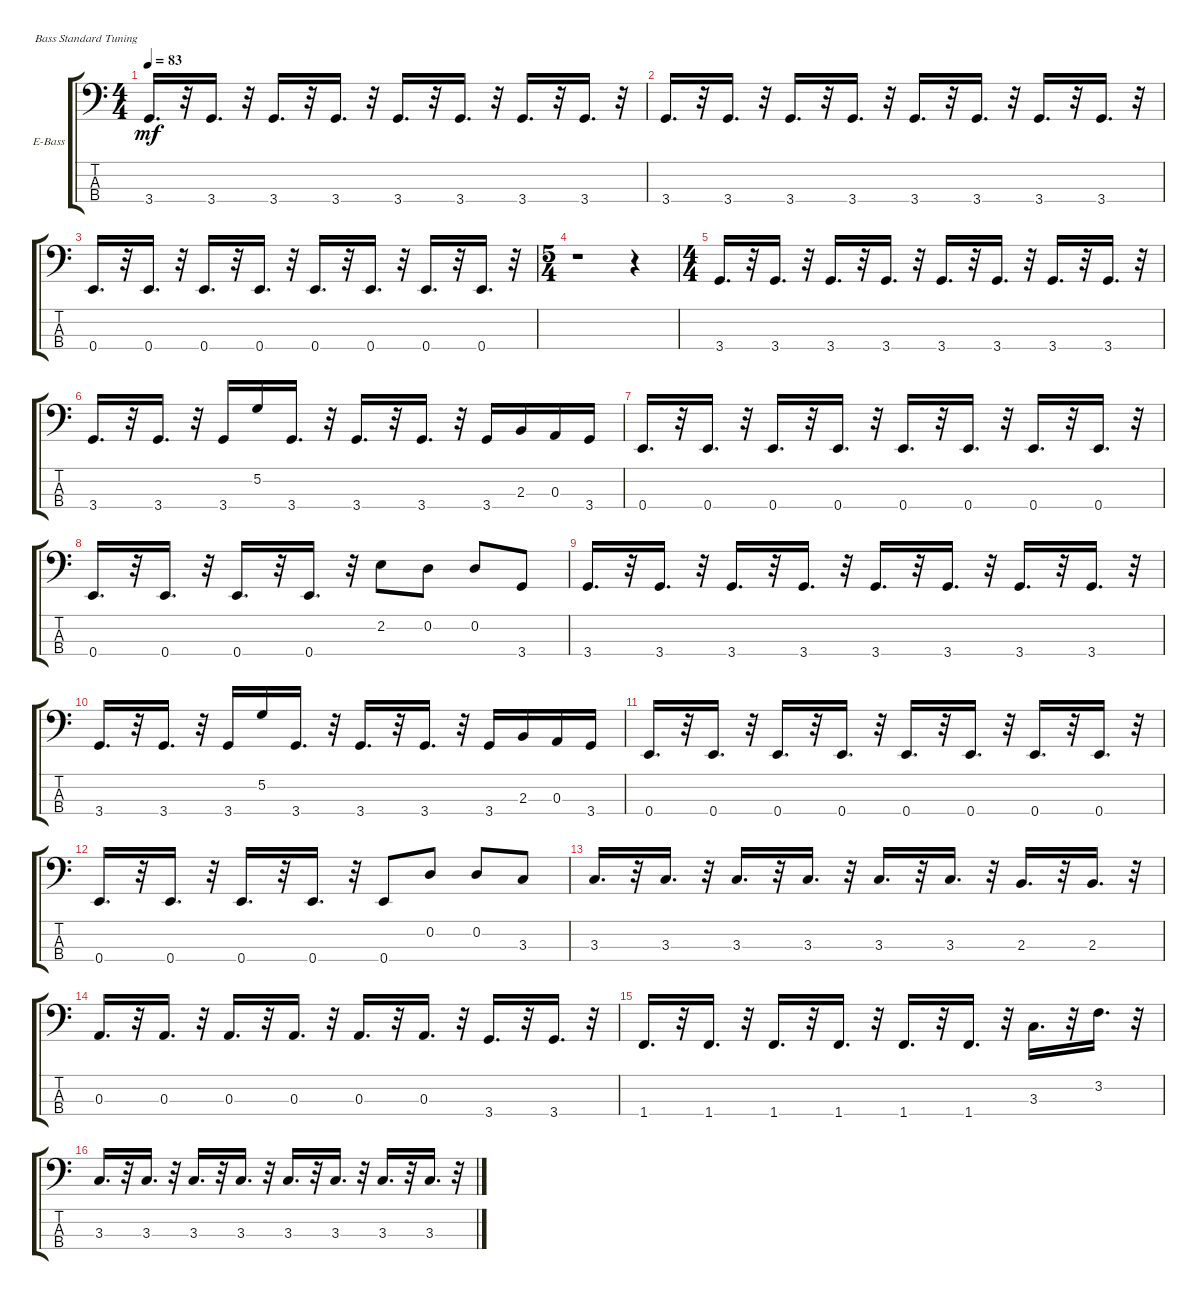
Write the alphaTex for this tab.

\defaultSystemsLayout 4
\bracketExtendMode groupsimilarinstruments
\firstSystemTrackNameOrientation horizontal
\otherSystemsTrackNameOrientation horizontal
\chordDiagramsInScore
\track ("Electric Bass" "E-Bass") {instrument electricbassfinger}
\staff {score tabs}
\tuning (G2 D2 A1 E1)
\ts (4 4)
\tempo 83
\clef f4
\scale
0.653631
\ks c
3.4.16{d dy mf instrument electricbassfinger} r.32 3.4.16{d} r.32 3.4.16{d} r.32 3.4.16{d} r.32 3.4.16{d} r.32 3.4.16{d} r.32 3.4.16{d} r.32 3.4.16{d} r.32 |
\scale
0.346369 3.4.16{d} r.32 3.4.16{d} r.32 3.4.16{d} r.32 3.4.16{d} r.32 3.4.16{d} r.32 3.4.16{d} r.32 3.4.16{d} r.32 3.4.16{d} r.32 |
\scale
0.5 0.4.16{d} r.32 0.4.16{d} r.32 0.4.16{d} r.32 0.4.16{d} r.32 0.4.16{d} r.32 0.4.16{d} r.32 0.4.16{d} r.32 0.4.16{d} r.32 |
\ts (5 4)
\scale
0.5 r.1 r.4 |
\ts (4 4)
\scale
0.5 3.4.16{d} r.32 3.4.16{d} r.32 3.4.16{d} r.32 3.4.16{d} r.32 3.4.16{d} r.32 3.4.16{d} r.32 3.4.16{d} r.32 3.4.16{d} r.32 |
\scale
0.5 3.4.16{d} r.32 3.4.16{d} r.32 3.4.16 5.2.16 3.4.16{d} r.32 3.4.16{d} r.32 3.4.16{d} r.32 3.4.16 2.3.16 0.3.16 3.4.16 |
\scale
0.5 0.4.16{d} r.32 0.4.16{d} r.32 0.4.16{d} r.32 0.4.16{d} r.32 0.4.16{d} r.32 0.4.16{d} r.32 0.4.16{d} r.32 0.4.16{d} r.32 |
\scale
0.5 0.4.16{d} r.32 0.4.16{d} r.32 0.4.16{d} r.32 0.4.16{d} r.32 2.2.8 0.2.8 0.2.8 3.4.8 |
\scale
0.5 3.4.16{d} r.32 3.4.16{d} r.32 3.4.16{d} r.32 3.4.16{d} r.32 3.4.16{d} r.32 3.4.16{d} r.32 3.4.16{d} r.32 3.4.16{d} r.32 |
\scale
0.5 3.4.16{d} r.32 3.4.16{d} r.32 3.4.16 5.2.16 3.4.16{d} r.32 3.4.16{d} r.32 3.4.16{d} r.32 3.4.16 2.3.16 0.3.16 3.4.16 |
\scale
0.5 0.4.16{d} r.32 0.4.16{d} r.32 0.4.16{d} r.32 0.4.16{d} r.32 0.4.16{d} r.32 0.4.16{d} r.32 0.4.16{d} r.32 0.4.16{d} r.32 |
\scale
0.5 0.4.16{d} r.32 0.4.16{d} r.32 0.4.16{d} r.32 0.4.16{d} r.32 0.4.8 0.2.8 0.2.8 3.3.8 |
\scale
0.5 3.3.16{d} r.32 3.3.16{d} r.32 3.3.16{d} r.32 3.3.16{d} r.32 3.3.16{d} r.32 3.3.16{d} r.32 2.3.16{d} r.32 2.3.16{d} r.32 |
\scale
0.5 0.3.16{d} r.32 0.3.16{d} r.32 0.3.16{d} r.32 0.3.16{d} r.32 0.3.16{d} r.32 0.3.16{d} r.32 3.4.16{d} r.32 3.4.16{d} r.32 |
\scale
0.5 1.4.16{d} r.32 1.4.16{d} r.32 1.4.16{d} r.32 1.4.16{d} r.32 1.4.16{d} r.32 1.4.16{d} r.32 3.3.16{d} r.32 3.2.16{d} r.32 |
\scale
0.5 3.3.16{d} r.32 3.3.16{d} r.32 3.3.16{d} r.32 3.3.16{d} r.32 3.3.16{d} r.32 3.3.16{d} r.32 3.3.16{d} r.32 3.3.16{d} r.32
